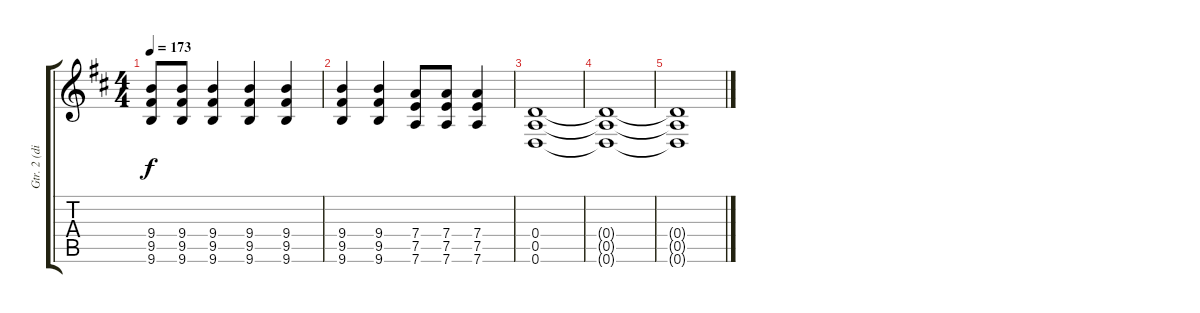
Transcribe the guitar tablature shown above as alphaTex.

\track ("Gtr. 2 (dist.)" "Gtr. 2 (di") {instrument overdrivenguitar}
\staff {score tabs}
\tuning (E4 B3 G3 D3 A2 D2) {hide}
\ts (4 4)
\tempo 173
\clef g2
\ks d
(9.4{t} 9.5{t} 9.6{t}).8{dy f} (9.4 9.5 9.6).8 (9.4 9.5 9.6).4 (9.4 9.5 9.6).4 (9.4 9.5 9.6).4 |
(9.4 9.5 9.6).4 (9.4 9.5 9.6).4 (7.4 7.5 7.6).8 (7.4 7.5 7.6).8 (7.4 7.5 7.6).4 |
(0.4 0.5 0.6).1 |
(0.4{t} 0.5{t} 0.6{t}).1 |
(0.4{t} 0.5{t} 0.6{t}).1
